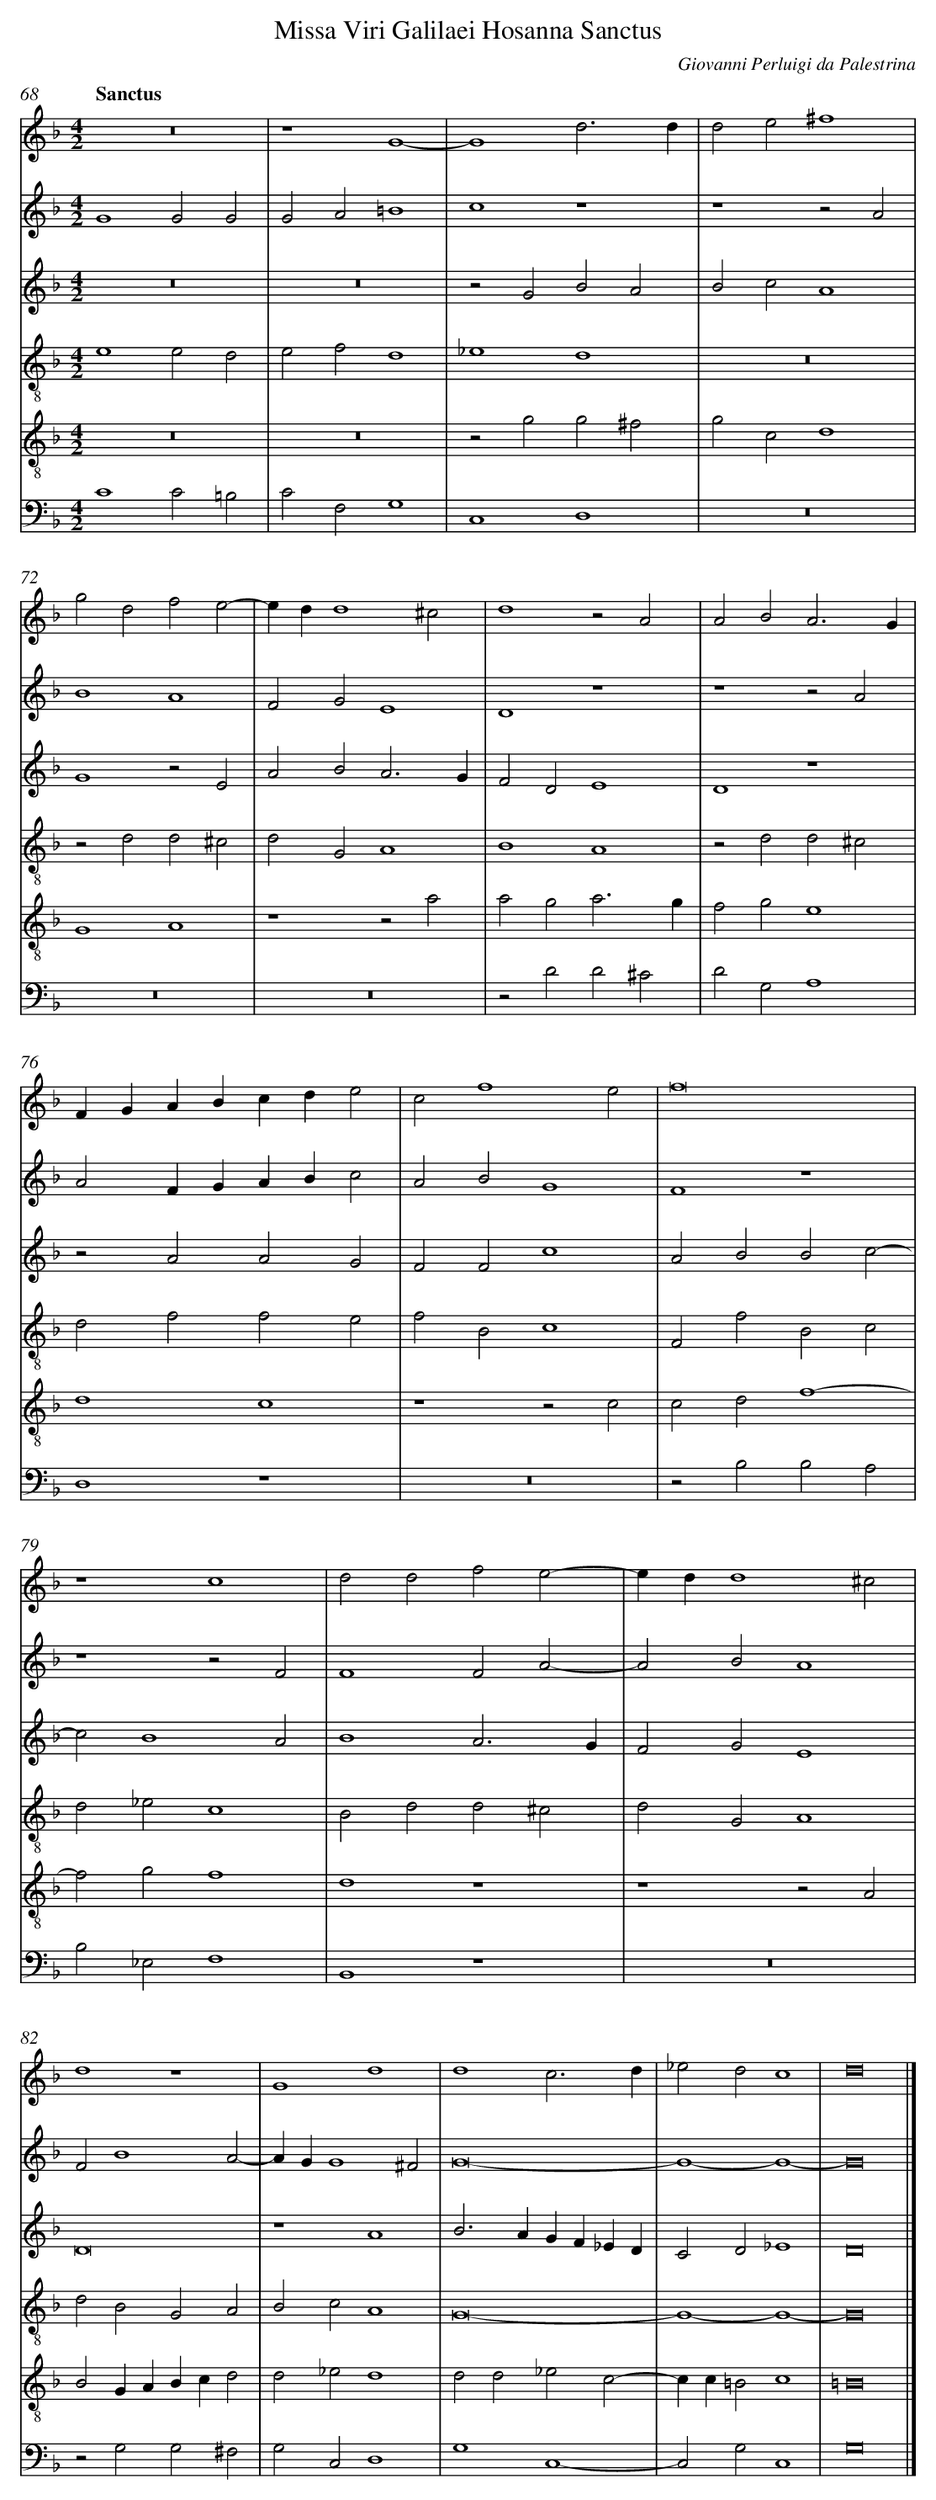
X:1
T: Missa Viri Galilaei Hosanna Sanctus
C: Giovanni Perluigi da Palestrina
L: 1/4
M: 4/2
Q: "Sanctus"
V: 1 clef=treble
V: 2 clef=treble
V: 3 clef=treble
V: 4 clef=treble-8
V: 5 clef=treble-8
V: 6 clef=bass
K: F
[V:1] z8 |
[V:2] G4G2G2 |
[V:3] z8 |
[V:4] e4e2d2 |
[V:5] z8 |
[V:6] C4C2=B,2 |
[V:1] z4G4- |
[V:2] G2A2=B4 |
[V:3] z8 |
[V:4] e2f2d4 |
[V:5] z8 |
[V:6] C2F,2G,4 |
[V:1] G4d3d |
[V:2] c4z4 |
[V:3] z2G2B2A2 |
[V:4] _e4d4 |
[V:5] z2g2g2^f2 |
[V:6] C,4D,4 |
[V:1] d2e2^f4 |
[V:2] z4z2A2 |
[V:3] B2c2A4 |
[V:4] z8 |
[V:5] g2c2d4 |
[V:6] z8 |
[V:1] g2d2f2e2- |
[V:2] B4A4 |
[V:3] G4z2E2 |
[V:4] z2d2d2^c2 |
[V:5] G4A4 |
[V:6] z8 |
[V:1] edd4^c2 |
[V:2] F2G2E4 |
[V:3] A2B2A3G |
[V:4] d2G2A4 |
[V:5] z4z2a2 |
[V:6] z8 |
[V:1] d4z2A2 |
[V:2] D4z4 |
[V:3] F2D2E4 |
[V:4] B4A4 |
[V:5] a2g2a3g |
[V:6] z2D2D2^C2 |
[V:1] A2B2A3G |
[V:2] z4z2A2 |
[V:3] D4z4 |
[V:4] z2d2d2^c2 |
[V:5] f2g2e4 |
[V:6] D2G,2A,4 |
[V:1] FGABcde2 |
[V:2] A2FGABc2 |
[V:3] z2A2A2G2 |
[V:4] d2f2f2e2 |
[V:5] d4c4 |
[V:6] D,4z4 |
[V:1] c2f4e2 |
[V:2] A2B2G4 |
[V:3] F2F2c4 |
[V:4] f2B2c4 |
[V:5] z4z2c2 |
[V:6] z8 |
[V:1] f8 |
[V:2] F4z4 |
[V:3] A2B2B2c2- |
[V:4] F2f2B2c2 |
[V:5] c2d2f4- |
[V:6] z2B,2B,2A,2 |
[V:1] z4c4 |
[V:2] z4z2F2 |
[V:3] c2B4A2 |
[V:4] d2_e2c4 |
[V:5] f2g2f4 |
[V:6] B,2_E,2F,4 |
[V:1] d2d2f2e2- |
[V:2] F4F2A2- |
[V:3] B4A3G |
[V:4] B2d2d2^c2 |
[V:5] d4z4 |
[V:6] B,,4z4 |
[V:1] edd4^c2 |
[V:2] A2B2A4 |
[V:3] F2G2E4 |
[V:4] d2G2A4 |
[V:5] z4z2A2 |
[V:6] z8 |
[V:1] d4z4 |
[V:2] F2B4A2- |
[V:3] D8 |
[V:4] d2B2G2A2 |
[V:5] B2GABcd2 |
[V:6] z2G,2G,2^F,2 |
[V:1] G4d4 |
[V:2] AGG4^F2 |
[V:3] z4A4 |
[V:4] B2c2A4 |
[V:5] d2_e2d4 |
[V:6] G,2C,2D,4 |
[V:1] d4c3d |
[V:2] G8- |
[V:3] B2>A2GF_ED |
[V:4] G8- |
[V:5] d2d2_e2c2- |
[V:6] G,4C,4- |
[V:1] _e2d2c4 |
[V:2] G4-G4- |
[V:3] C2D2_E4 |
[V:4] G4-G4- |
[V:5] cc=B2c4 |
[V:6] C,2G,2C,4 |
[V:1] d8 |]
[V:2] G8 |]
[V:3] D8 |]
[V:4] G8 |]
[V:5] =B8 |]
[V:6] G,8 |]
